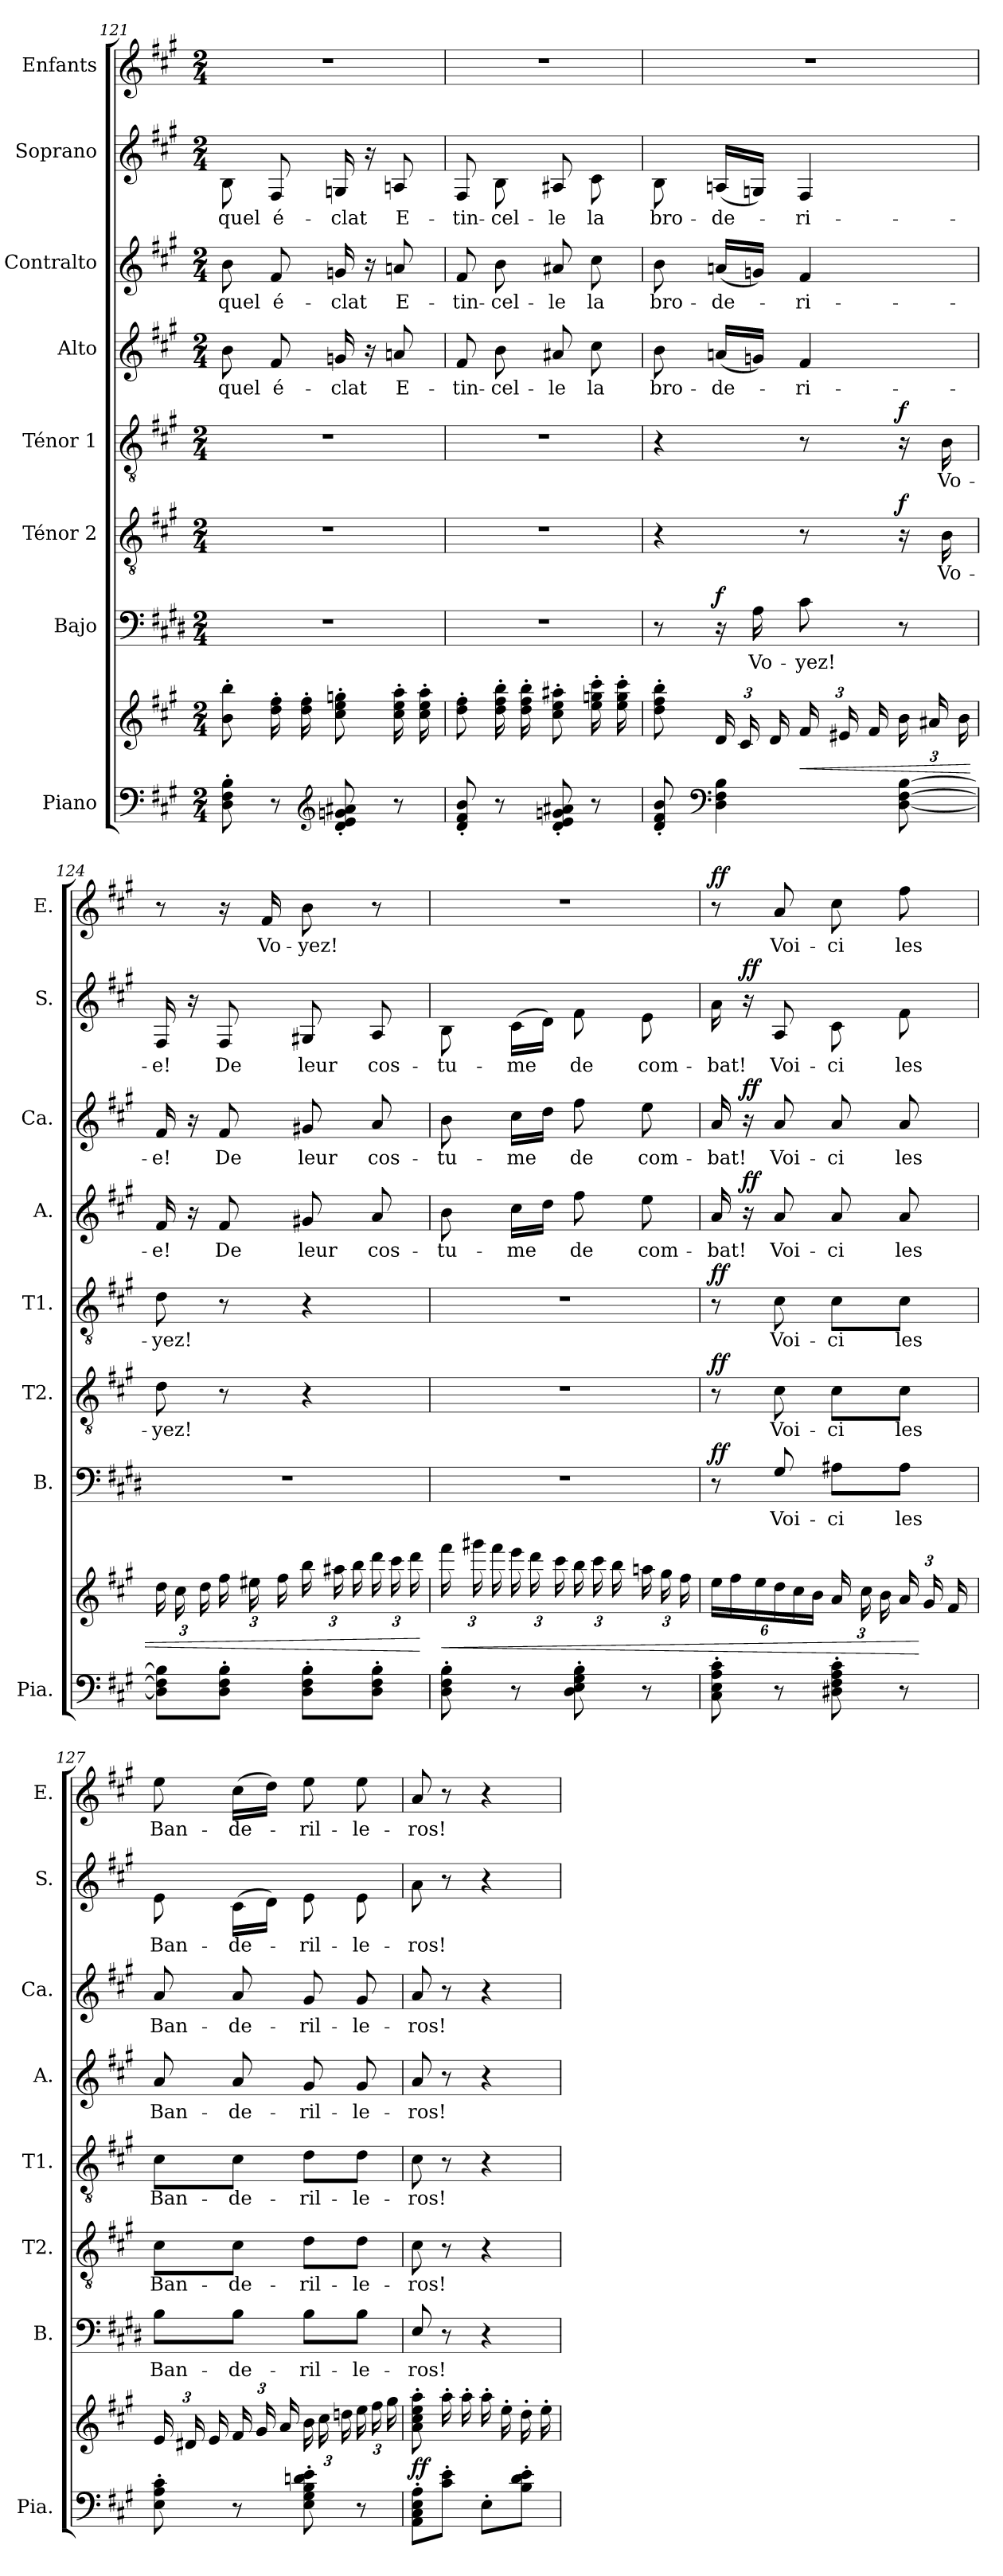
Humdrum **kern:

**kern	**kern	**dynam	**kern	**text	**dynam	**kern	**text	**dynam	**kern	**text	**dynam	**kern	**text	**dynam	**kern	**text	**dynam	**kern	**text	**dynam	**kern	**text	**dynam
*part8	*part8	*part8	*part7	*part7	*part7	*part6	*part6	*part6	*part5	*part5	*part5	*part4	*part4	*part4	*part3	*part3	*part3	*part2	*part2	*part2	*part1	*part1	*part1
*staff9	*staff8	*staff8/9	*staff7	*staff7	*staff7	*staff6	*staff6	*staff6	*staff5	*staff5	*staff5	*staff4	*staff4	*staff4	*staff3	*staff3	*staff3	*staff2	*staff2	*staff2	*staff1	*staff1	*staff1
*I"Piano	*	*	*I"Bajo	*	*	*I"Ténor 2	*	*	*I"Ténor 1	*	*	*I"Alto	*	*	*I"Contralto	*	*	*I"Soprano	*	*	*I"Enfants	*	*
*I'Pia.	*	*	*I'B.	*	*	*I'T2.	*	*	*I'T1.	*	*	*I'A.	*	*	*I'Ca.	*	*	*I'S.	*	*	*I'E.	*	*
!!LO:PB:g=z
*clefF4	*clefG2	*	*clefF4	*	*	*clefGv2	*	*	*clefGv2	*	*	*clefG2	*	*	*clefG2	*	*	*clefG2	*	*	*clefG2	*	*
*	*	*	*ITrd4c7	*	*	*	*	*	*	*	*	*	*	*	*	*	*	*ITrd-7c-12	*	*	*	*	*
*k[f#c#g#]	*k[f#c#g#]	*	*k[f#c#g#]	*	*	*k[f#c#g#]	*	*	*k[f#c#g#]	*	*	*k[f#c#g#]	*	*	*k[f#c#g#]	*	*	*k[f#c#g#]	*	*	*k[f#c#g#]	*	*
*M2/4	*M2/4	*	*M2/4	*	*	*M2/4	*	*	*M2/4	*	*	*M2/4	*	*	*M2/4	*	*	*M2/4	*	*	*M2/4	*	*
=121	=121	=121	=121	=121	=121	=121	=121	=121	=121	=121	=121	=121	=121	=121	=121	=121	=121	=121	=121	=121	=121	=121	=121
8D\' 8F#\' 8B\'	8b\' 8bb\'	.	2r	.	.	2r	.	.	2r	.	.	8b\	quel	.	8b\	quel	.	8b\	quel	.	2r	.	.
8r	16dd\' 16ff#\'	.	.	.	.	.	.	.	.	.	.	8f#/	é-	.	8f#/	é-	.	8f#/	é-	.	.	.	.
.	16dd\' 16ff#\'	.	.	.	.	.	.	.	.	.	.	.	.	.	.	.	.	.	.	.	.	.	.
*clefG2	*	*	*	*	*	*	*	*	*	*	*	*	*	*	*	*	*	*	*	*	*	*	*
8d/' 8e/' 8gn/' 8a#X/'	8cc#\' 8ee\' 8ggn\'	.	.	.	.	.	.	.	.	.	.	16gn/	-clat	.	16gn/	-clat	.	16gn/	-clat	.	.	.	.
.	.	.	.	.	.	.	.	.	.	.	.	16r	.	.	16r	.	.	16r	.	.	.	.	.
8r	16cc#\' 16ee\' 16aa\'	.	.	.	.	.	.	.	.	.	.	8an/	E-	.	8an/	E-	.	8an/	E-	.	.	.	.
.	16cc#\' 16ee\' 16aa\'	.	.	.	.	.	.	.	.	.	.	.	.	.	.	.	.	.	.	.	.	.	.
=122	=122	=122	=122	=122	=122	=122	=122	=122	=122	=122	=122	=122	=122	=122	=122	=122	=122	=122	=122	=122	=122	=122	=122
8d/' 8f#/' 8b/'	8dd\' 8ff#\'	.	2r	.	.	2r	.	.	2r	.	.	8f#/	-tin-	.	8f#/	-tin-	.	8f#/	-tin-	.	2r	.	.
8r	16dd\' 16ff#\' 16bb\'	.	.	.	.	.	.	.	.	.	.	8b\	-cel-	.	8b\	-cel-	.	8b\	-cel-	.	.	.	.
.	16dd\' 16ff#\' 16bb\'	.	.	.	.	.	.	.	.	.	.	.	.	.	.	.	.	.	.	.	.	.	.
8d/' 8e/' 8gn/' 8a#X/'	8cc#\' 8ee\' 8aa#X\'	.	.	.	.	.	.	.	.	.	.	8a#X/	-le	.	8a#X/	-le	.	8a#X/	-le	.	.	.	.
8r	16ee\' 16ggn\' 16ccc#\'	.	.	.	.	.	.	.	.	.	.	8cc#\	la	.	8cc#\	la	.	8cc#\	la	.	.	.	.
.	16ee\' 16gg\' 16ccc#\'	.	.	.	.	.	.	.	.	.	.	.	.	.	.	.	.	.	.	.	.	.	.
=123	=123	=123	=123	=123	=123	=123	=123	=123	=123	=123	=123	=123	=123	=123	=123	=123	=123	=123	=123	=123	=123	=123	=123
8d/' 8f#/' 8b/'	8dd\' 8ff#\' 8bb\'	.	8r	.	.	4r	.	.	4r	.	.	8b\	bro-	.	8b\	bro-	.	8b\	bro-	.	2r	.	.
*clefF4	*	*	*	*	*	*	*	*	*	*	*	*	*	*	*	*	*	*	*	*	*	*	*
*	*Xbrackettup	*	*	*	*	*	*	*	*	*	*	*	*	*	*	*	*	*	*	*	*	*	*
!	!	!	!	!	!LO:DY:a	!	!	!	!	!	!	!	!	!	!	!	!	!	!	!	!	!	!
4D\ 4F#\ 4B\	24d/	.	16r	.	f	.	.	.	.	.	.	(16an/LL	-de-	.	(16an/LL	-de-	.	(16an/LL	-de-	.	.	.	.
.	24c#/	.	.	.	.	.	.	.	.	.	.	.	.	.	.	.	.	.	.	.	.	.	.
.	.	.	16D\	Vo-	.	.	.	.	.	.	.	16gn/JJ)	.	.	16gn/JJ)	.	.	16gn/JJ)	.	.	.	.	.
.	24d/	.	.	.	.	.	.	.	.	.	.	.	.	.	.	.	.	.	.	.	.	.	.
!	!	!LO:HP:b	!	!	!	!	!	!	!	!	!	!	!	!	!	!	!	!	!	!	!	!	!
.	24f#/	<	8F#\	-yez!	.	8r	.	.	8r	.	.	4f#/	-ri-	.	4f#/	-ri-	.	4f#/	-ri-	.	.	.	.
.	24e#X/	.	.	.	.	.	.	.	.	.	.	.	.	.	.	.	.	.	.	.	.	.	.
.	24f#/	.	.	.	.	.	.	.	.	.	.	.	.	.	.	.	.	.	.	.	.	.	.
!	!	!	!	!	!	!	!	!LO:DY:a	!	!	!LO:DY:a	!	!	!	!	!	!	!	!	!	!	!	!
[8D\ [8F#\ [8B\	24b\	.	8r	.	.	16r	.	f	16r	.	f	.	.	.	.	.	.	.	.	.	.	.	.
.	24a#X/	.	.	.	.	.	.	.	.	.	.	.	.	.	.	.	.	.	.	.	.	.	.
.	.	.	.	.	.	16B\	Vo-	.	16B\	Vo-	.	.	.	.	.	.	.	.	.	.	.	.	.
.	24b\	.	.	.	.	.	.	.	.	.	.	.	.	.	.	.	.	.	.	.	.	.	.
=124	=124	=124	=124	=124	=124	=124	=124	=124	=124	=124	=124	=124	=124	=124	=124	=124	=124	=124	=124	=124	=124	=124	=124
8D]\ 8F#]\ 8B]\L	24dd\	.	2r	.	.	8d\	-yez!	.	8d\	-yez!	.	16f#/	-e!	.	16f#/	-e!	.	16f#/	-e!	.	8r	.	.
.	24cc#\	.	.	.	.	.	.	.	.	.	.	.	.	.	.	.	.	.	.	.	.	.	.
.	.	.	.	.	.	.	.	.	.	.	.	16r	.	.	16r	.	.	16r	.	.	.	.	.
.	24dd\	.	.	.	.	.	.	.	.	.	.	.	.	.	.	.	.	.	.	.	.	.	.
8D'\ 8F#'\ 8B'\J	24ff#\	.	.	.	.	8r	.	.	8r	.	.	8f#/	De	.	8f#/	De	.	8f#/	De	.	16r	.	.
.	24ee#X\	.	.	.	.	.	.	.	.	.	.	.	.	.	.	.	.	.	.	.	.	.	.
.	.	.	.	.	.	.	.	.	.	.	.	.	.	.	.	.	.	.	.	.	16f#/	Vo-	.
.	24ff#\	.	.	.	.	.	.	.	.	.	.	.	.	.	.	.	.	.	.	.	.	.	.
8D'\ 8F#'\ 8B'\L	24bb\	.	.	.	.	4r	.	.	4r	.	.	8g#X/	leur	.	8g#X/	leur	.	8g#X/	leur	.	8b\	-yez!	.
.	24aa#X\	.	.	.	.	.	.	.	.	.	.	.	.	.	.	.	.	.	.	.	.	.	.
.	24bb\	.	.	.	.	.	.	.	.	.	.	.	.	.	.	.	.	.	.	.	.	.	.
8D'\ 8F#'\ 8B'\J	24ddd\	.	.	.	.	.	.	.	.	.	.	8a/	cos-	.	8a/	cos-	.	8a/	cos-	.	8r	.	.
.	24ccc#\	.	.	.	.	.	.	.	.	.	.	.	.	.	.	.	.	.	.	.	.	.	.
.	24ddd\	.	.	.	.	.	.	.	.	.	.	.	.	.	.	.	.	.	.	.	.	.	.
.	.	[	.	.	.	.	.	.	.	.	.	.	.	.	.	.	.	.	.	.	.	.	.
!!LO:PB:g=z
=125	=125	=125	=125	=125	=125	=125	=125	=125	=125	=125	=125	=125	=125	=125	=125	=125	=125	=125	=125	=125	=125	=125	=125
!	!	!LO:HP:b	!	!	!	!	!	!	!	!	!	!	!	!	!	!	!	!	!	!	!	!	!
8D\' 8F#\' 8B\'	24fff#\	<	2r	.	.	2r	.	.	2r	.	.	8b\	-tu-	.	8b\	-tu-	.	8b\	-tu-	.	2r	.	.
.	24ggg#X\	.	.	.	.	.	.	.	.	.	.	.	.	.	.	.	.	.	.	.	.	.	.
.	24fff#\	.	.	.	.	.	.	.	.	.	.	.	.	.	.	.	.	.	.	.	.	.	.
8r	24eee\	.	.	.	.	.	.	.	.	.	.	16cc#\LL	-me	.	16cc#\LL	-me	.	(16cc#\LL	-me	.	.	.	.
.	24ddd\	.	.	.	.	.	.	.	.	.	.	.	.	.	.	.	.	.	.	.	.	.	.
.	.	.	.	.	.	.	.	.	.	.	.	16dd\JJ	.	.	16dd\JJ	.	.	16dd\JJ)	.	.	.	.	.
.	24ccc#\	.	.	.	.	.	.	.	.	.	.	.	.	.	.	.	.	.	.	.	.	.	.
8D\' 8E\' 8G#\' 8B\'	24bb\	.	.	.	.	.	.	.	.	.	.	8ff#\	de	.	8ff#\	de	.	8ff#\	de	.	.	.	.
.	24ccc#\	.	.	.	.	.	.	.	.	.	.	.	.	.	.	.	.	.	.	.	.	.	.
.	24bb\	.	.	.	.	.	.	.	.	.	.	.	.	.	.	.	.	.	.	.	.	.	.
8r	24aan\	.	.	.	.	.	.	.	.	.	.	8ee\	com-	.	8ee\	com-	.	8ee\	com-	.	.	.	.
.	24gg#\	.	.	.	.	.	.	.	.	.	.	.	.	.	.	.	.	.	.	.	.	.	.
.	24ff#\	.	.	.	.	.	.	.	.	.	.	.	.	.	.	.	.	.	.	.	.	.	.
=126	=126	=126	=126	=126	=126	=126	=126	=126	=126	=126	=126	=126	=126	=126	=126	=126	=126	=126	=126	=126	=126	=126	=126
!	!	!	!	!	!LO:DY:a	!	!	!LO:DY:a	!	!	!LO:DY:a	!	!	!	!	!	!	!	!	!	!	!	!LO:DY:a
8C#\' 8E\' 8A\' 8c#\'	24ee\LL	.	8r	.	ff	8r	.	ff	8r	.	ff	16a/	-bat!	.	16a/	-bat!	.	16aa\	-bat!	.	8r	.	ff
.	24ff#\	.	.	.	.	.	.	.	.	.	.	.	.	.	.	.	.	.	.	.	.	.	.
!	!	!	!	!	!	!	!	!	!	!	!	!	!	!LO:DY:a	!	!	!LO:DY:a	!	!	!LO:DY:a	!	!	!
.	.	.	.	.	.	.	.	.	.	.	.	16r	.	ff	16r	.	ff	16r	.	ff	.	.	.
.	24ee\	.	.	.	.	.	.	.	.	.	.	.	.	.	.	.	.	.	.	.	.	.	.
8r	24dd\	.	8C#/	Voi-	.	8c#\	Voi-	.	8c#\	Voi-	.	8a/	Voi-	.	8a/	Voi-	.	8a/	Voi-	.	8a/	Voi-	.
.	24cc#\	.	.	.	.	.	.	.	.	.	.	.	.	.	.	.	.	.	.	.	.	.	.
.	24b\JJ	.	.	.	.	.	.	.	.	.	.	.	.	.	.	.	.	.	.	.	.	.	.
8D#X\' 8F#\' 8A\' 8c#\'	24a/	.	8D#X\L	-ci	.	8c#\L	-ci	.	8c#\L	-ci	.	8a/	-ci	.	8a/	-ci	.	8cc#\	-ci	.	8cc#\	-ci	.
.	24cc#\	.	.	.	.	.	.	.	.	.	.	.	.	.	.	.	.	.	.	.	.	.	.
.	24b\	.	.	.	.	.	.	.	.	.	.	.	.	.	.	.	.	.	.	.	.	.	.
8r	24a/	.	8D#\J	les	.	8c#\J	les	.	8c#\J	les	.	8a/	les	.	8a/	les	.	8ff#\	les	.	8ff#\	les	.
.	24g#/	[	.	.	.	.	.	.	.	.	.	.	.	.	.	.	.	.	.	.	.	.	.
.	24f#/	.	.	.	.	.	.	.	.	.	.	.	.	.	.	.	.	.	.	.	.	.	.
=127	=127	=127	=127	=127	=127	=127	=127	=127	=127	=127	=127	=127	=127	=127	=127	=127	=127	=127	=127	=127	=127	=127	=127
8E\' 8A\' 8c#\'	24e/	.	8E\L	Ban-	.	8c#\L	Ban-	.	8c#\L	Ban-	.	8a/	Ban-	.	8a/	Ban-	.	8ee\	Ban-	.	8ee\	Ban-	.
.	24d#X/	.	.	.	.	.	.	.	.	.	.	.	.	.	.	.	.	.	.	.	.	.	.
.	24e/	.	.	.	.	.	.	.	.	.	.	.	.	.	.	.	.	.	.	.	.	.	.
8r	24f#/	.	8E\J	-de-	.	8c#\J	-de-	.	8c#\J	-de-	.	8a/	-de-	.	8a/	-de-	.	(16cc#\LL	-de-	.	(16cc#\LL	-de-	.
.	24g#/	.	.	.	.	.	.	.	.	.	.	.	.	.	.	.	.	.	.	.	.	.	.
.	.	.	.	.	.	.	.	.	.	.	.	.	.	.	.	.	.	16dd\JJ)	.	.	16dd\JJ)	.	.
.	24a/	.	.	.	.	.	.	.	.	.	.	.	.	.	.	.	.	.	.	.	.	.	.
8E\' 8G#\' 8B\' 8dn\' 8e\'	24b\	.	8E\L	-ril-	.	8d\L	-ril-	.	8d\L	-ril-	.	8g#/	-ril-	.	8g#/	-ril-	.	8ee\	-ril-	.	8ee\	-ril-	.
.	24cc#\	.	.	.	.	.	.	.	.	.	.	.	.	.	.	.	.	.	.	.	.	.	.
.	24ddn\	.	.	.	.	.	.	.	.	.	.	.	.	.	.	.	.	.	.	.	.	.	.
8r	24ee\	.	8E\J	-le-	.	8d\J	-le-	.	8d\J	-le-	.	8g#/	-le-	.	8g#/	-le-	.	8ee\	-le-	.	8ee\	-le-	.
.	24ff#\	.	.	.	.	.	.	.	.	.	.	.	.	.	.	.	.	.	.	.	.	.	.
.	24gg#\	.	.	.	.	.	.	.	.	.	.	.	.	.	.	.	.	.	.	.	.	.	.
=128	=128	=128	=128	=128	=128	=128	=128	=128	=128	=128	=128	=128	=128	=128	=128	=128	=128	=128	=128	=128	=128	=128	=128
!	!	!LO:DY:b	!	!	!	!	!	!	!	!	!	!	!	!	!	!	!	!	!	!	!	!	!
8AA'\ 8C#'\ 8E'\ 8A'\L	8a\' 8cc#\' 8ee\' 8aa\'	ff	8AA/	-ros!	.	8c#\	-ros!	.	8c#\	-ros!	.	8a/	-ros!	.	8a/	-ros!	.	8aa\	-ros!	.	8a/	-ros!	.
8c#'\ 8e'\J	16aa'\	.	8r	.	.	8r	.	.	8r	.	.	8r	.	.	8r	.	.	8r	.	.	8r	.	.
.	16aa'\	.	.	.	.	.	.	.	.	.	.	.	.	.	.	.	.	.	.	.	.	.	.
8E'\L	16aa'\	.	4r	.	.	4r	.	.	4r	.	.	4r	.	.	4r	.	.	4r	.	.	4r	.	.
.	16ee'\	.	.	.	.	.	.	.	.	.	.	.	.	.	.	.	.	.	.	.	.	.	.
8B'\ 8d'\ 8e'\J	16dd'\	.	.	.	.	.	.	.	.	.	.	.	.	.	.	.	.	.	.	.	.	.	.
.	16ee'\	.	.	.	.	.	.	.	.	.	.	.	.	.	.	.	.	.	.	.	.	.	.
=	=	=	=	=	=	=	=	=	=	=	=	=	=	=	=	=	=	=	=	=	=	=	=
*-	*-	*-	*-	*-	*-	*-	*-	*-	*-	*-	*-	*-	*-	*-	*-	*-	*-	*-	*-	*-	*-	*-	*-
